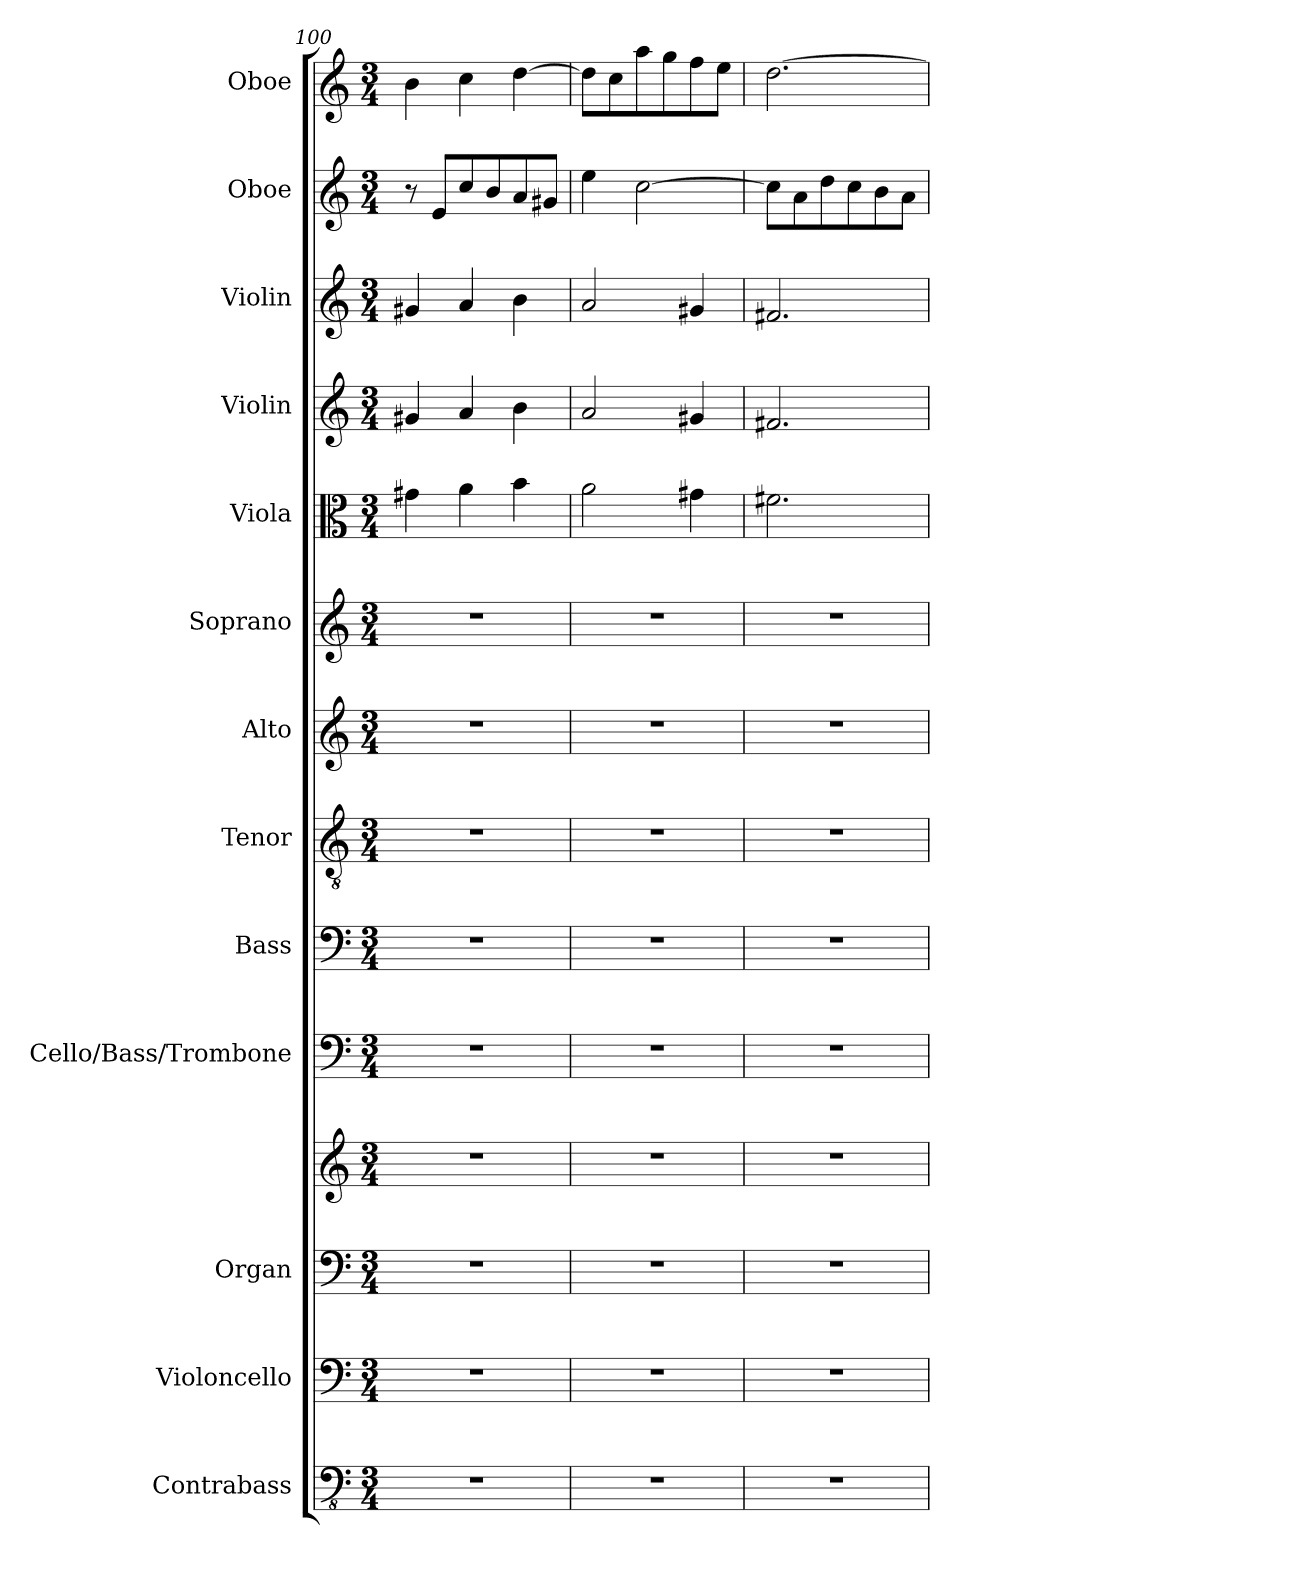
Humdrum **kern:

**kern	**kern	**kern	**kern	**kern	**kern	**kern	**kern	**kern	**kern	**kern	**kern	**kern	**kern
*part13	*part12	*part11	*part11	*part10	*part9	*part8	*part7	*part6	*part5	*part4	*part3	*part2	*part1
*staff14	*staff13	*staff12	*staff11	*staff10	*staff9	*staff8	*staff7	*staff6	*staff5	*staff4	*staff3	*staff2	*staff1
*I"Contrabass	*I"Violoncello	*I"Organ	*	*I"Cello/Bass/Trombone	*I"Bass	*I"Tenor	*I"Alto	*I"Soprano	*I"Viola	*I"Violin	*I"Violin	*I"Oboe	*I"Oboe
*I'Cb.	*I'Vc.	*I'Org.	*	*I'C/B/T	*I'B.	*I'T.	*I'A.	*I'S.	*I'Vla.	*I'Vln.	*I'Vln.	*I'Ob.	*I'Ob.
!!LO:PB:g=z
*clefFv4	*clefF4	*clefF4	*clefG2	*clefF4	*clefF4	*clefGv2	*clefG2	*clefG2	*clefC3	*clefG2	*clefG2	*clefG2	*clefG2
*ITrd7c12	*	*	*	*	*	*	*	*	*	*	*	*	*
*k[]	*k[]	*k[]	*k[]	*k[]	*k[]	*k[]	*k[]	*k[]	*k[]	*k[]	*k[]	*k[]	*k[]
*M3/4	*M3/4	*M3/4	*M3/4	*M3/4	*M3/4	*M3/4	*M3/4	*M3/4	*M3/4	*M3/4	*M3/4	*M3/4	*M3/4
=100	=100	=100	=100	=100	=100	=100	=100	=100	=100	=100	=100	=100	=100
2.r	2.r	2.r	2.r	2.r	2.r	2.r	2.r	2.r	4g#X\	4g#X/	4g#X/	8r	4b\
.	.	.	.	.	.	.	.	.	.	.	.	8e/L	.
.	.	.	.	.	.	.	.	.	4a\	4a/	4a/	8cc/	4cc\
.	.	.	.	.	.	.	.	.	.	.	.	8b/	.
.	.	.	.	.	.	.	.	.	4b\	4b\	4b\	8a/	[4dd\
.	.	.	.	.	.	.	.	.	.	.	.	8g#X/J	.
=101	=101	=101	=101	=101	=101	=101	=101	=101	=101	=101	=101	=101	=101
2.r	2.r	2.r	2.r	2.r	2.r	2.r	2.r	2.r	2a\	2a/	2a/	4ee\	8dd\L]
.	.	.	.	.	.	.	.	.	.	.	.	.	8cc\
.	.	.	.	.	.	.	.	.	.	.	.	[2cc\	8aa\
.	.	.	.	.	.	.	.	.	.	.	.	.	8gg\
.	.	.	.	.	.	.	.	.	4g#X\	4g#X/	4g#X/	.	8ff\
.	.	.	.	.	.	.	.	.	.	.	.	.	8ee\J
=102	=102	=102	=102	=102	=102	=102	=102	=102	=102	=102	=102	=102	=102
2.r	2.r	2.r	2.r	2.r	2.r	2.r	2.r	2.r	2.f#X\	2.f#X/	2.f#X/	8cc\L]	[2.dd\
.	.	.	.	.	.	.	.	.	.	.	.	8a\	.
.	.	.	.	.	.	.	.	.	.	.	.	8dd\	.
.	.	.	.	.	.	.	.	.	.	.	.	8cc\	.
.	.	.	.	.	.	.	.	.	.	.	.	8b\	.
.	.	.	.	.	.	.	.	.	.	.	.	8a\J	.
=	=	=	=	=	=	=	=	=	=	=	=	=	=
*-	*-	*-	*-	*-	*-	*-	*-	*-	*-	*-	*-	*-	*-
